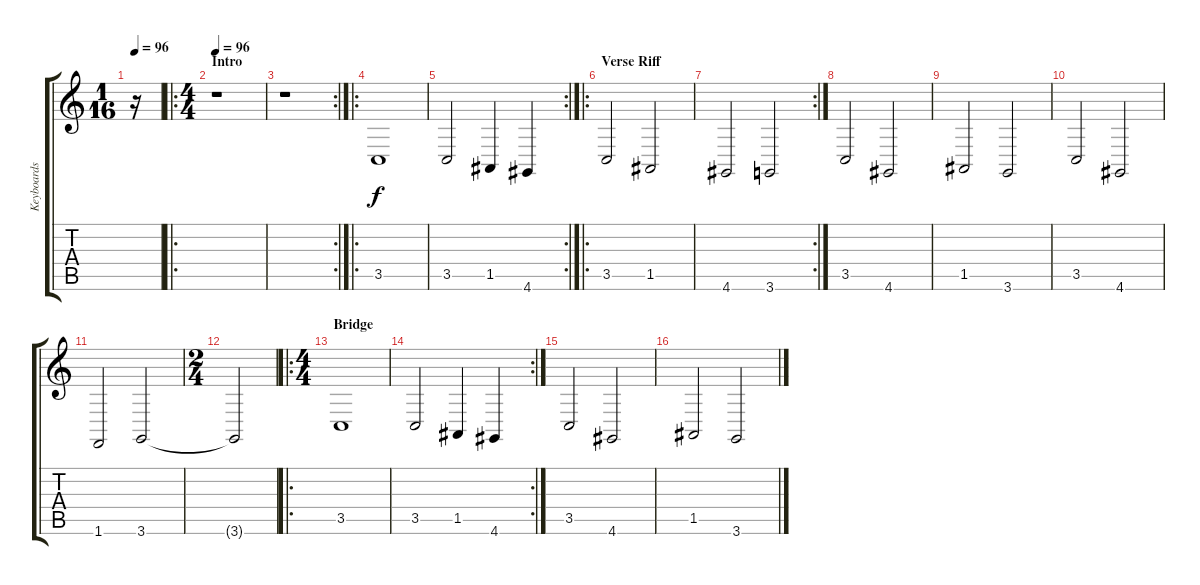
\track ("Keyboards" "Keyboards") {instrument stringensemble1}
\staff {score tabs}
\tuning (E4 B3 G3 D3 A2 E2) {hide}
\ts (1 16)
\tempo 96
\clef g2
\ks c
r.16{dy f instrument stringensemble1} |
\ro
\ts (4 4)
\section ("" "Intro")
\tempo 96
r.1 |
\rc 2
r.1 |
\ro
3.5.1 |
\rc 2
3.5.2 1.5.4 4.6.4 |
\ro
\section ("" "Verse Riff")
3.5.2 1.5.2 |
\rc 2
4.6.2 3.6.2 |
3.5.2 4.6.2 |
1.5.2 3.6.2 |
3.5.2 4.6.2 |
1.6.2 3.6.2 |
\ts (2 4)
3.6{t}.2 |
\ro
\ts (4 4)
\section ("" "Bridge")
3.5.1 |
\rc 2
3.5.2 1.5.4 4.6.4 |
3.5.2 4.6.2 |
1.5.2 3.6.2
